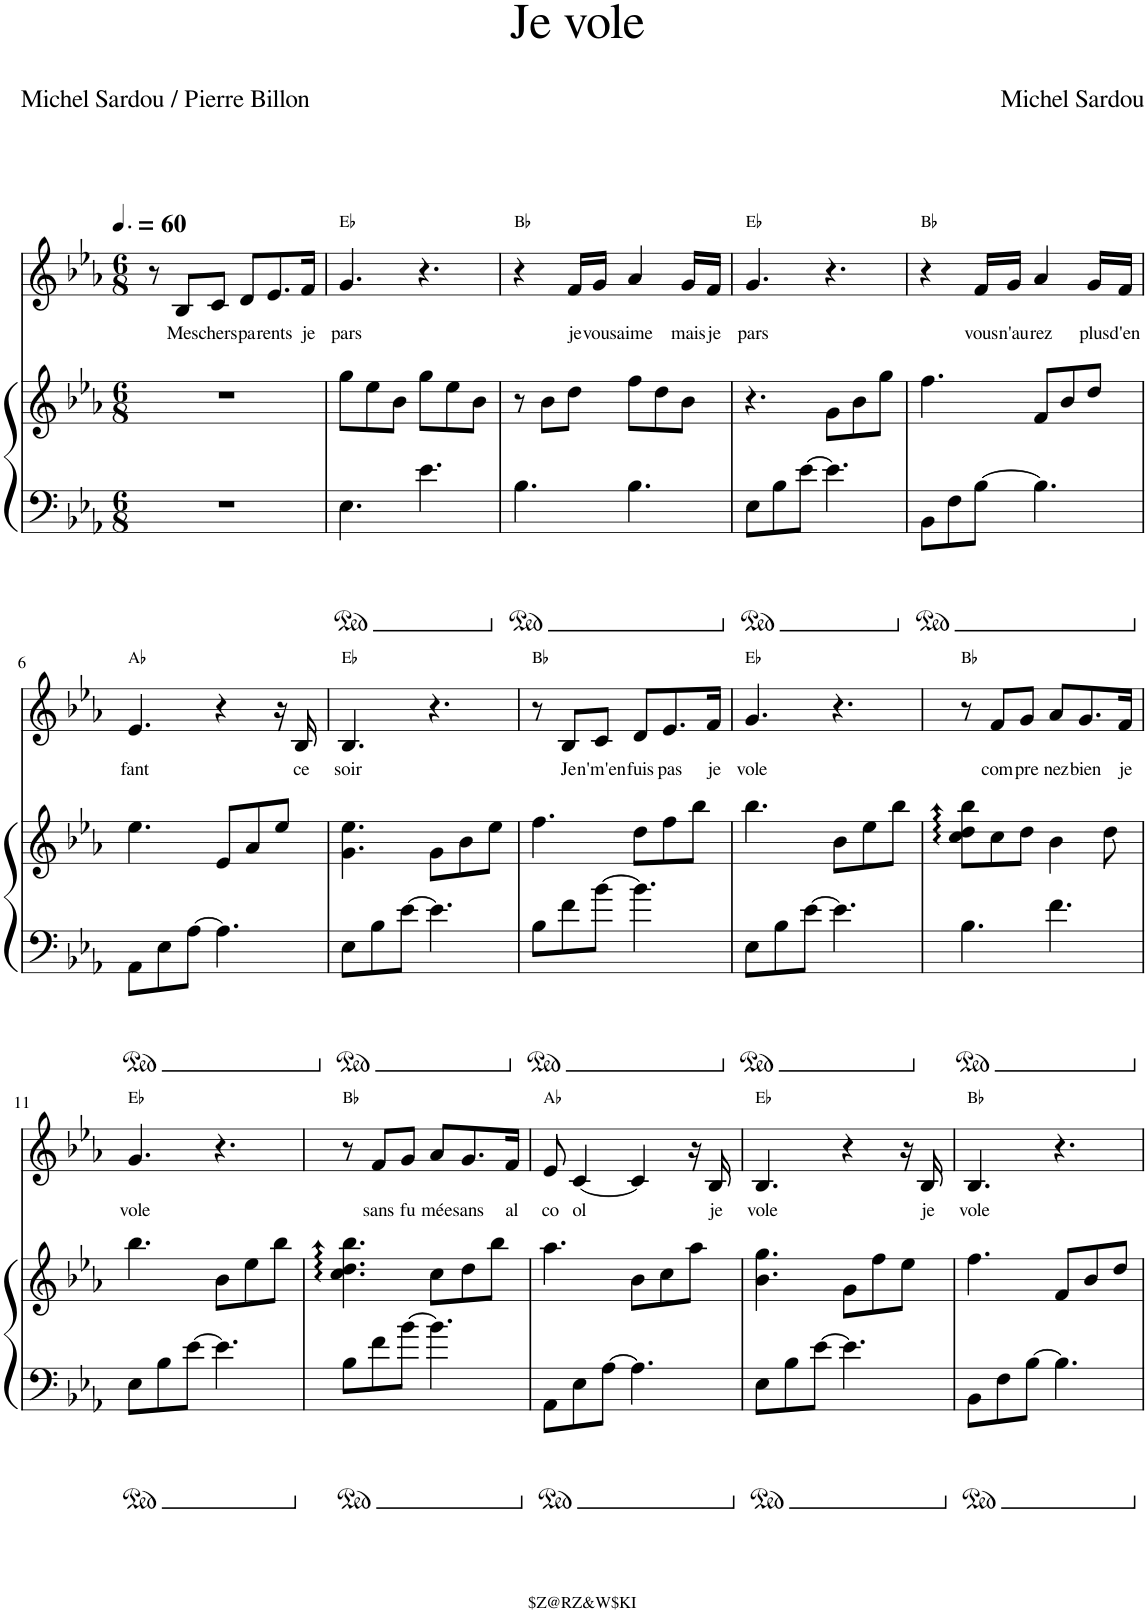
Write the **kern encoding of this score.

**kern	**kern	**kern	**text	**harte
*part2	*part2	*part1	*part1	*part1
*staff3	*staff2	*staff1	*staff1	*
*I"Piano	*	*I"Guitare classique	*	*
*I'Pno	*	*	*	*
*clefF4	*clefG2	*clefG2	*	*
*k[b-e-a-]	*k[b-e-a-]	*k[b-e-a-]	*	*
*M6/8	*M6/8	*M6/8	*	*
*MM90	*MM90	*MM90	*	*
=1	=1	=1	=1	=1
2.r	2.r	8r	.	.
!	!	!	!LO:LY:b	!
.	.	8B-/L	Mes	.
!	!	!	!LO:LY:b	!
.	.	8c/J	chers	.
!	!	!	!LO:LY:b	!
.	.	8d/L	pa	.
!	!	!	!LO:LY:b	!
.	.	8.e-/	rents	.
!	!	!	!LO:LY:b	!
.	.	16f/Jk	je	.
=2	=2	=2	=2	=2
!	!	!	!LO:LY:b	!
4.E-\	8gg\L	4.g/	pars	Eb:maj
.	8ee-\	.	.	.
.	8b-\J	.	.	.
4.e-\	8gg\L	4.r	.	.
.	8ee-\	.	.	.
.	8b-\J	.	.	.
=3	=3	=3	=3	=3
4.B-\	8r	4r	.	Bb:maj
.	8b-\L	.	.	.
!	!	!	!LO:LY:b	!
.	8dd\J	16f/LL	je	.
!	!	!	!LO:LY:b	!
.	.	16g/JJ	vous	.
!	!	!	!LO:LY:b	!
4.B-\	8ff\L	4a-/	aime	.
.	8dd\	.	.	.
!	!	!	!LO:LY:b	!
.	8b-\J	16g/LL	mais	.
!	!	!	!LO:LY:b	!
.	.	16f/JJ	je	.
=4	=4	=4	=4	=4
!	!	!	!LO:LY:b	!
8E-\L	4.r	4.g/	pars	Eb:maj
8B-\	.	.	.	.
[8e-\J	.	.	.	.
4.e-\]	8g\L	4.r	.	.
.	8b-\	.	.	.
.	8gg\J	.	.	.
=5	=5	=5	=5	=5
8BB-\L	4.ff\	4r	.	Bb:maj
8F\	.	.	.	.
!	!	!	!LO:LY:b	!
[8B-\J	.	16f/LL	vous	.
!	!	!	!LO:LY:b	!
.	.	16g/JJ	n'au	.
!	!	!	!LO:LY:b	!
4.B-\]	8f/L	4a-/	rez	.
.	8b-/	.	.	.
!	!	!	!LO:LY:b	!
.	8dd/J	16g/LL	plus	.
!	!	!	!LO:LY:b	!
.	.	16f/JJ	d'en	.
!!LO:LB:g=z
=6	=6	=6	=6	=6
!	!	!	!LO:LY:b	!
8AA-\L	4.ee-\	4.e-/	fant	Ab:maj
8E-\	.	.	.	.
[8A-\J	.	.	.	.
4.A-\]	8e-/L	4r	.	.
.	8a-/	.	.	.
.	8ee-/J	16r	.	.
!	!	!	!LO:LY:b	!
.	.	16B-/	ce	.
=7	=7	=7	=7	=7
!	!	!	!LO:LY:b	!
8E-\L	4.g\ 4.ee-\	4.B-/	soir	Eb:maj
8B-\	.	.	.	.
[8e-\J	.	.	.	.
4.e-\]	8g\L	4.r	.	.
.	8b-\	.	.	.
.	8ee-\J	.	.	.
=8	=8	=8	=8	=8
8B-\L	4.ff\	8r	.	Bb:maj
!	!	!	!LO:LY:b	!
8f\	.	8B-/L	Je	.
!	!	!	!LO:LY:b	!
[8b-\J	.	8c/J	n'm'en	.
!	!	!	!LO:LY:b	!
4.b-\]	8dd\L	8d/L	fuis	.
!	!	!	!LO:LY:b	!
.	8ff\	8.e-/	pas	.
.	8bb-\J	.	.	.
!	!	!	!LO:LY:b	!
.	.	16f/Jk	je	.
=9	=9	=9	=9	=9
!	!	!	!LO:LY:b	!
8E-\L	4.bb-\	4.g/	vole	Eb:maj
8B-\	.	.	.	.
[8e-\J	.	.	.	.
4.e-\]	8b-\L	4.r	.	.
.	8ee-\	.	.	.
.	8bb-\J	.	.	.
=10	=10	=10	=10	=10
4.B-\	8cc\ 8dd\ 8bb-\L	8r	.	Bb:maj
!	!	!	!LO:LY:b	!
.	8cc\	8f/L	com	.
!	!	!	!LO:LY:b	!
.	8dd\J	8g/J	pre	.
!	!	!	!LO:LY:b	!
4.f\	4b-\	8a-/L	nez	.
!	!	!	!LO:LY:b	!
.	.	8.g/	bien	.
.	8dd\	.	.	.
!	!	!	!LO:LY:b	!
.	.	16f/Jk	je	.
!!LO:LB:g=z
=11	=11	=11	=11	=11
!	!	!	!LO:LY:b	!
8E-\L	4.bb-\	4.g/	vole	Eb:maj
8B-\	.	.	.	.
[8e-\J	.	.	.	.
4.e-\]	8b-\L	4.r	.	.
.	8ee-\	.	.	.
.	8bb-\J	.	.	.
=12	=12	=12	=12	=12
8B-\L	4.cc\ 4.dd\ 4.bb-\	8r	.	Bb:maj
!	!	!	!LO:LY:b	!
8f\	.	8f/L	sans	.
!	!	!	!LO:LY:b	!
[8b-\J	.	8g/J	fu	.
!	!	!	!LO:LY:b	!
4.b-\]	8cc\L	8a-/L	mée	.
!	!	!	!LO:LY:b	!
.	8dd\	8.g/	sans	.
.	8bb-\J	.	.	.
!	!	!	!LO:LY:b	!
.	.	16f/Jk	al	.
=13	=13	=13	=13	=13
!	!	!	!LO:LY:b	!
8AA-\L	4.aa-\	8e-/	co	Ab:maj
!	!	!	!LO:LY:b	!
8E-\	.	[4c/	ol	.
[8A-\J	.	.	.	.
4.A-\]	8b-\L	4c/]	.	.
.	8cc\	.	.	.
.	8aa-\J	16r	.	.
!	!	!	!LO:LY:b	!
.	.	16B-/	je	.
=14	=14	=14	=14	=14
!	!	!	!LO:LY:b	!
8E-\L	4.b-\ 4.gg\	4.B-/	vole	Eb:maj
8B-\	.	.	.	.
[8e-\J	.	.	.	.
4.e-\]	8g\L	4r	.	.
.	8ff\	.	.	.
.	8ee-\J	16r	.	.
!	!	!	!LO:LY:b	!
.	.	16B-/	je	.
=15	=15	=15	=15	=15
!	!	!	!LO:LY:b	!
8BB-\L	4.ff\	4.B-/	vole	Bb:maj
8F\	.	.	.	.
[8B-\J	.	.	.	.
4.B-\]	8f/L	4.r	.	.
.	8b-/	.	.	.
.	8dd/J	.	.	.
=	=	=	=	=
*-	*-	*-	*-	*-
